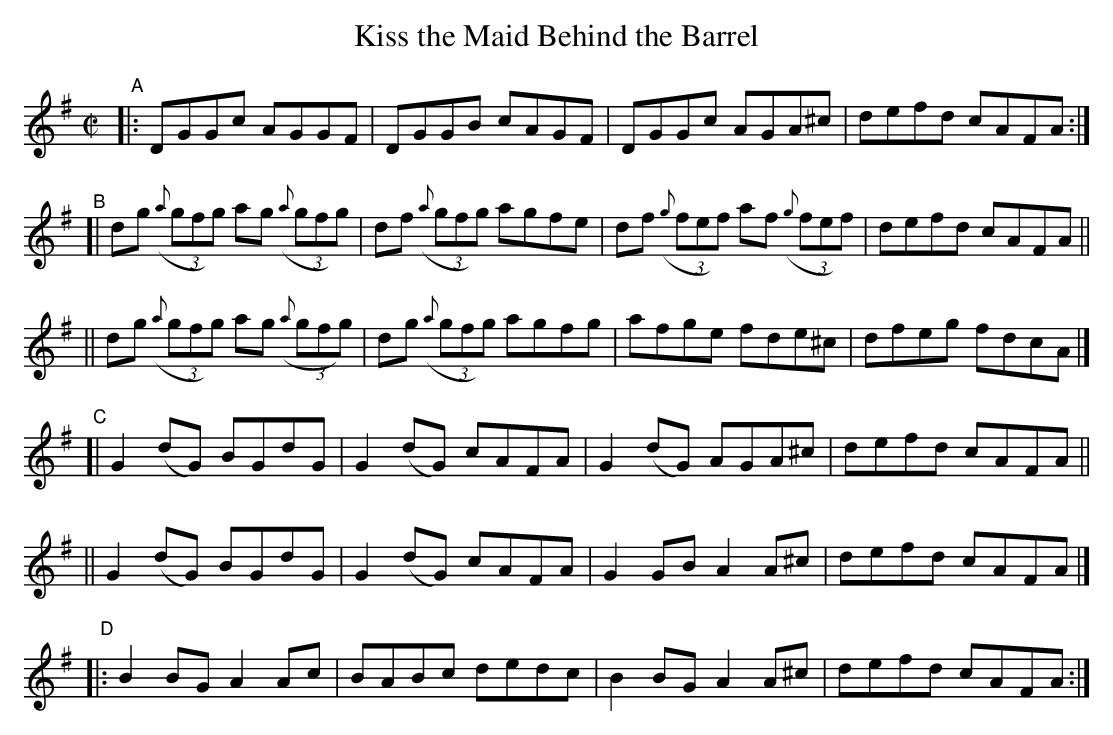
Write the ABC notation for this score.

X:1
T: Kiss the Maid Behind the Barrel
M: C|
L: 1/8
K: G
"^A"\
|: DGGc AGGF | DGGB cAGF | DGGc AGA^c | defd cAFA :|
"^B"\
[| dg (3({a}gfg) ag (3({a}gfg) | df (3({a}gfg) agfe | df (3({g}fef) af (3({g}fef) | defd cAFA ||
|| dg (3({a}gfg) ag (3({a}gfg) | dg (3({a}gfg) agfg | afge fde^c | dfeg fdcA |]
"^C"\
[| G2(dG) BGdG | G2(dG) cAFA | G2(dG) AGA^c | defd cAFA ||
|| G2(dG) BGdG | G2(dG) cAFA | G2GB A2A^c | defd cAFA |]
"^D"\
|: B2BG A2Ac | BABc dedc | B2BG A2A^c | defd cAFA :|
